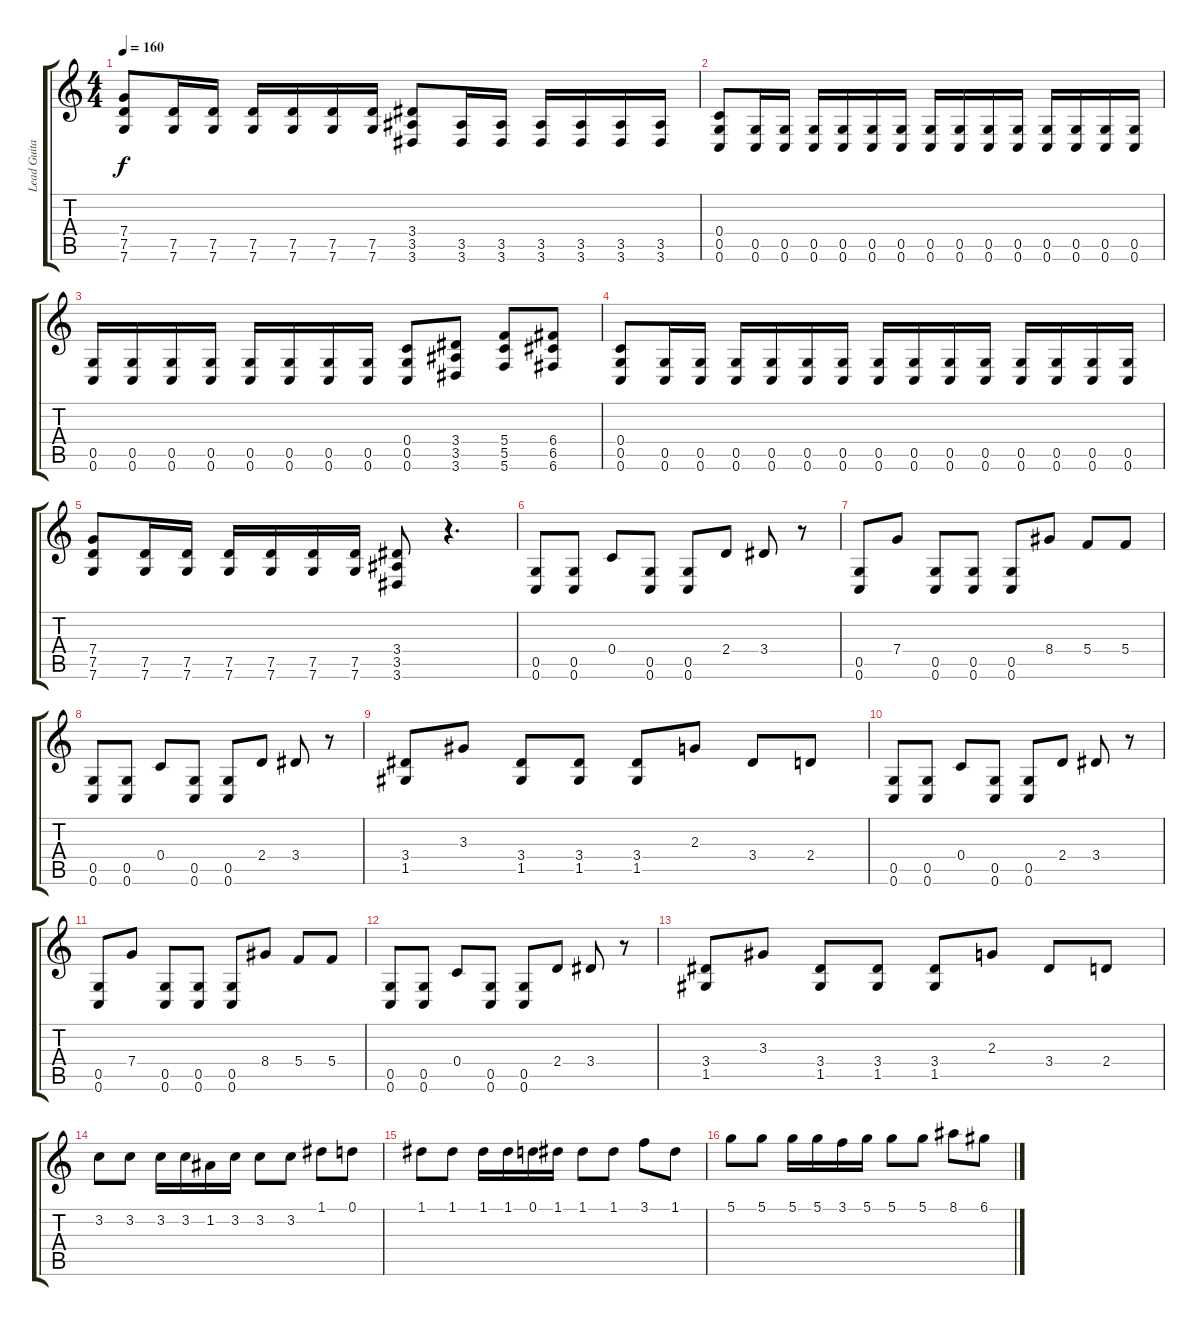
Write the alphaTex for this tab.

\track ("Lead Guitar" "Lead Guita") {instrument distortionguitar}
\staff {score tabs}
\tuning (D4 A3 F3 C3 G2 C2) {hide}
\ts (4 4)
\tempo 160
\clef g2
\ks c
(7.4 7.5 7.6).8{dy f} (7.5 7.6).16 (7.5 7.6).16 (7.5 7.6).16 (7.5 7.6).16 (7.5 7.6).16 (7.5 7.6).16 (3.4 3.5 3.6).8 (3.5 3.6).16 (3.5 3.6).16 (3.5 3.6).16 (3.5 3.6).16 (3.5 3.6).16 (3.5 3.6).16 |
(0.4 0.5 0.6).8 (0.5 0.6).16 (0.5 0.6).16 (0.5 0.6).16 (0.5 0.6).16 (0.5 0.6).16 (0.5 0.6).16 (0.5 0.6).16 (0.5 0.6).16 (0.5 0.6).16 (0.5 0.6).16 (0.5 0.6).16 (0.5 0.6).16 (0.5 0.6).16 (0.5 0.6).16 |
(0.5 0.6).16 (0.5 0.6).16 (0.5 0.6).16 (0.5 0.6).16 (0.5 0.6).16 (0.5 0.6).16 (0.5 0.6).16 (0.5 0.6).16 (0.4 0.5 0.6).8 (3.4 3.5 3.6).8 (5.4 5.5 5.6).8 (6.4 6.5 6.6).8 |
(0.4 0.5 0.6).8 (0.5 0.6).16 (0.5 0.6).16 (0.5 0.6).16 (0.5 0.6).16 (0.5 0.6).16 (0.5 0.6).16 (0.5 0.6).16 (0.5 0.6).16 (0.5 0.6).16 (0.5 0.6).16 (0.5 0.6).16 (0.5 0.6).16 (0.5 0.6).16 (0.5 0.6).16 |
(7.4 7.5 7.6).8 (7.5 7.6).16 (7.5 7.6).16 (7.5 7.6).16 (7.5 7.6).16 (7.5 7.6).16 (7.5 7.6).16 (3.4 3.5 3.6).8 r.4{d} |
(0.5 0.6).8 (0.5 0.6).8 0.4.8 (0.5 0.6).8 (0.5 0.6).8 2.4.8 3.4.8 r.8 |
(0.5 0.6).8 7.4.8 (0.5 0.6).8 (0.5 0.6).8 (0.5 0.6).8 8.4.8 5.4.8 5.4.8 |
(0.5 0.6).8 (0.5 0.6).8 0.4.8 (0.5 0.6).8 (0.5 0.6).8 2.4.8 3.4.8 r.8 |
(3.4 1.5).8 3.3.8 (3.4 1.5).8 (3.4 1.5).8 (3.4 1.5).8 2.3.8 3.4.8 2.4.8 |
(0.5 0.6).8 (0.5 0.6).8 0.4.8 (0.5 0.6).8 (0.5 0.6).8 2.4.8 3.4.8 r.8 |
(0.5 0.6).8 7.4.8 (0.5 0.6).8 (0.5 0.6).8 (0.5 0.6).8 8.4.8 5.4.8 5.4.8 |
(0.5 0.6).8 (0.5 0.6).8 0.4.8 (0.5 0.6).8 (0.5 0.6).8 2.4.8 3.4.8 r.8 |
(3.4 1.5).8 3.3.8 (3.4 1.5).8 (3.4 1.5).8 (3.4 1.5).8 2.3.8 3.4.8 2.4.8 |
3.2.8 3.2.8 3.2.16 3.2.16 1.2.16 3.2.16 3.2.8 3.2.8 1.1.8 0.1.8 |
1.1.8 1.1.8 1.1.16 1.1.16 0.1.16 1.1.16 1.1.8 1.1.8 3.1.8 1.1.8 |
5.1.8 5.1.8 5.1.16 5.1.16 3.1.16 5.1.16 5.1.8 5.1.8 8.1.8 6.1.8
